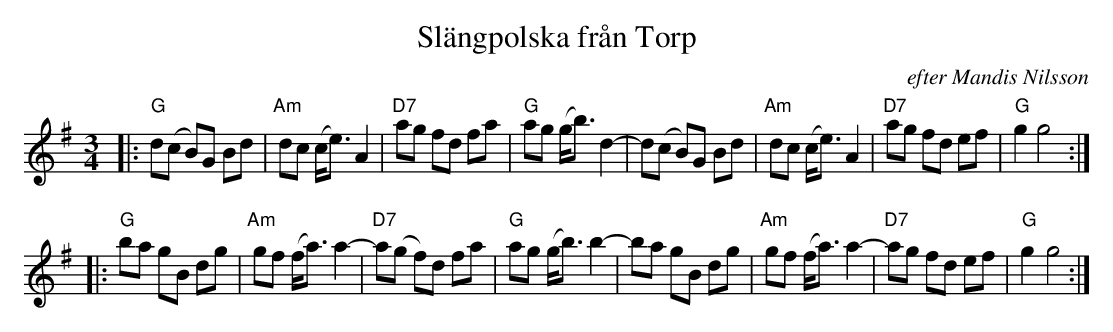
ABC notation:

X:1
T: Sl\"angpolska fr\aan Torp
O: efter Mandis Nilsson
M: 3/4
L: 1/8
K: G
|: "G"d(c  B)G Bd \
| "Am"dc (c<e) A2 \
| "D7"ag fd fa \
| "G"ag (g<b) d2- \
| d(c  B)G Bd \
| "Am"dc (c<e) A2 \
| "D7"ag fd ef \
| "G"g2 g4 :|
|: "G"ba gB dg \
| "Am"gf (f<a) a2- \
| "D7"a(g f)d fa \
| "G"ag (g<b) b2- \
| ba gB dg \
| "Am"gf (f<a) a2- \
| "D7"ag fd ef \
| "G"g2 g4 :|
